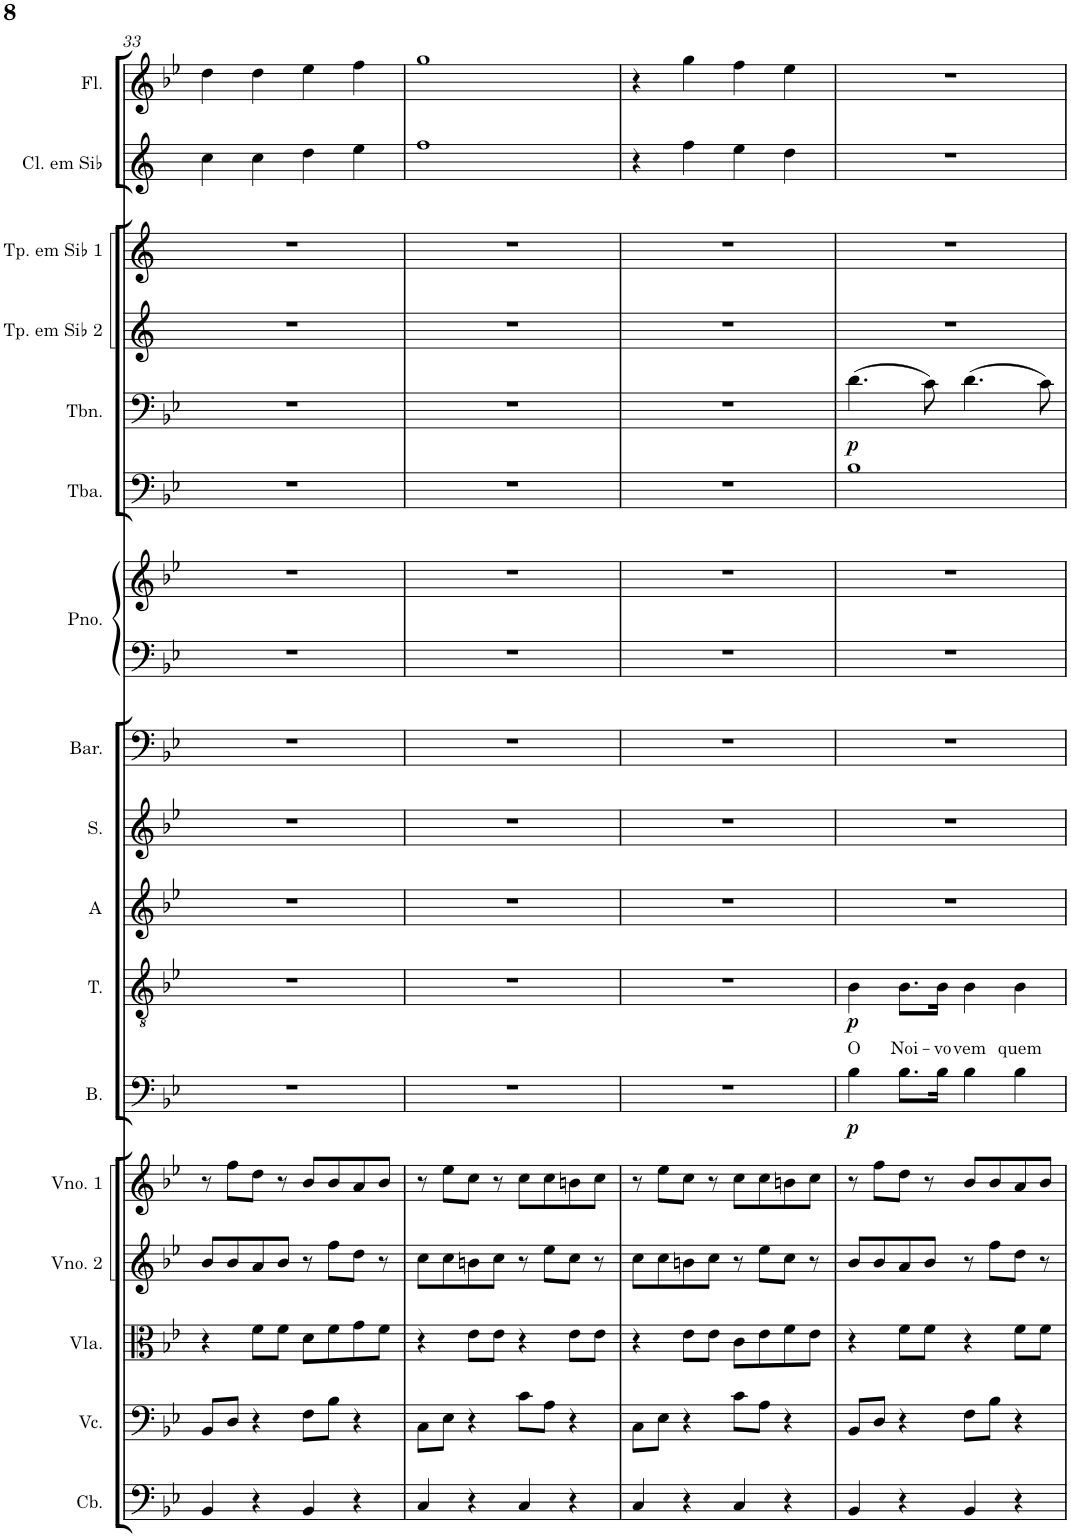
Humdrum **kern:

**kern	**kern	**kern	**kern	**kern	**kern	**dynam	**kern	**text	**dynam	**kern	**kern	**kern	**kern	**kern	**kern	**kern	**dynam	**kern	**kern	**kern	**kern
*part17	*part16	*part15	*part14	*part13	*part12	*part12	*part11	*part11	*part11	*part10	*part9	*part8	*part7	*part7	*part6	*part5	*part5	*part4	*part3	*part2	*part1
*staff18	*staff17	*staff16	*staff15	*staff14	*staff13	*staff13	*staff12	*staff12	*staff12	*staff11	*staff10	*staff9	*staff8	*staff7	*staff6	*staff5	*staff5	*staff4	*staff3	*staff2	*staff1
*I"Contrabaixo	*I"Violoncelo	*I"Viola	*I"Violino 2	*I"Violino 1	*I"Baixo	*	*I"Tenor	*	*	*I"Alto	*I"Soprano	*I"Barítono	*I"Piano	*	*I"Tuba	*I"Trombone	*	*I"Trompete em Sib 2	*I"Trompete em Sib 1	*I"Clarinete em Sib	*I"Flauta Transversal
*I'Cb.	*I'Vc.	*I'Vla.	*I'Vno. 2	*I'Vno. 1	*I'B.	*	*I'T.	*	*	*I'A	*I'S.	*I'Bar.	*I'Pno.	*	*I'Tba.	*I'Tbn.	*	*I'Tp. em Sib 2	*I'Tp. em Sib 1	*I'Cl. em Sib	*I'Fl.
!!LO:PB:g=z
*clefF4	*clefF4	*clefC3	*clefG2	*clefG2	*clefF4	*	*clefGv2	*	*	*clefG2	*clefG2	*clefF4	*clefF4	*clefG2	*clefF4	*clefF4	*	*clefG2	*clefG2	*clefG2	*clefG2
*Trd7c12	*	*	*	*	*	*	*	*	*	*	*	*	*	*	*	*	*	*Trd1c2	*Trd1c2	*Trd1c2	*
*k[b-e-]	*k[b-e-]	*k[b-e-]	*k[b-e-]	*k[b-e-]	*k[b-e-]	*	*k[b-e-]	*	*	*k[b-e-]	*k[b-e-]	*k[b-e-]	*k[b-e-]	*k[b-e-]	*k[b-e-]	*k[b-e-]	*	*k[]	*k[]	*k[]	*k[b-e-]
*M4/4	*M4/4	*M4/4	*M4/4	*M4/4	*M4/4	*	*M4/4	*	*	*M4/4	*M4/4	*M4/4	*M4/4	*M4/4	*M4/4	*M4/4	*	*M4/4	*M4/4	*M4/4	*M4/4
=33	=33	=33	=33	=33	=33	=33	=33	=33	=33	=33	=33	=33	=33	=33	=33	=33	=33	=33	=33	=33	=33
4BB-/	8BB-/L	4r	8b-/L	8r	1r	.	1r	.	.	1r	1r	1r	1r	1r	1r	1r	.	1r	1r	4cc\	4dd\
.	8D/J	.	8b-/	8ff\L	.	.	.	.	.	.	.	.	.	.	.	.	.	.	.	.	.
4r	4r	8f\L	8a/	8dd\J	.	.	.	.	.	.	.	.	.	.	.	.	.	.	.	4cc\	4dd\
.	.	8f\J	8b-/J	8r	.	.	.	.	.	.	.	.	.	.	.	.	.	.	.	.	.
4BB-/	8F\L	8d\L	8r	8b-/L	.	.	.	.	.	.	.	.	.	.	.	.	.	.	.	4dd\	4ee-\
.	8B-\J	8f\	8ff\L	8b-/	.	.	.	.	.	.	.	.	.	.	.	.	.	.	.	.	.
4r	4r	8g\	8dd\J	8a/	.	.	.	.	.	.	.	.	.	.	.	.	.	.	.	4ee\	4ff\
.	.	8f\J	8r	8b-/J	.	.	.	.	.	.	.	.	.	.	.	.	.	.	.	.	.
=34	=34	=34	=34	=34	=34	=34	=34	=34	=34	=34	=34	=34	=34	=34	=34	=34	=34	=34	=34	=34	=34
4C/	8C\L	4r	8cc\L	8r	1r	.	1r	.	.	1r	1r	1r	1r	1r	1r	1r	.	1r	1r	1ff	1gg
.	8E-\J	.	8cc\	8ee-\L	.	.	.	.	.	.	.	.	.	.	.	.	.	.	.	.	.
4r	4r	8e-\L	8bn\	8cc\J	.	.	.	.	.	.	.	.	.	.	.	.	.	.	.	.	.
.	.	8e-\J	8cc\J	8r	.	.	.	.	.	.	.	.	.	.	.	.	.	.	.	.	.
4C/	8c\L	4r	8r	8cc\L	.	.	.	.	.	.	.	.	.	.	.	.	.	.	.	.	.
.	8A\J	.	8ee-\L	8cc\	.	.	.	.	.	.	.	.	.	.	.	.	.	.	.	.	.
4r	4r	8e-\L	8cc\J	8bn\	.	.	.	.	.	.	.	.	.	.	.	.	.	.	.	.	.
.	.	8e-\J	8r	8cc\J	.	.	.	.	.	.	.	.	.	.	.	.	.	.	.	.	.
=35	=35	=35	=35	=35	=35	=35	=35	=35	=35	=35	=35	=35	=35	=35	=35	=35	=35	=35	=35	=35	=35
4C/	8C\L	4r	8cc\L	8r	1r	.	1r	.	.	1r	1r	1r	1r	1r	1r	1r	.	1r	1r	4r	4r
.	8E-\J	.	8cc\	8ee-\L	.	.	.	.	.	.	.	.	.	.	.	.	.	.	.	.	.
4r	4r	8e-\L	8bn\	8cc\J	.	.	.	.	.	.	.	.	.	.	.	.	.	.	.	4ff\	4gg\
.	.	8e-\J	8cc\J	8r	.	.	.	.	.	.	.	.	.	.	.	.	.	.	.	.	.
4C/	8c\L	8c\L	8r	8cc\L	.	.	.	.	.	.	.	.	.	.	.	.	.	.	.	4ee\	4ff\
.	8A\J	8e-\	8ee-\L	8cc\	.	.	.	.	.	.	.	.	.	.	.	.	.	.	.	.	.
4r	4r	8f\	8cc\J	8bn\	.	.	.	.	.	.	.	.	.	.	.	.	.	.	.	4dd\	4ee-\
.	.	8e-\J	8r	8cc\J	.	.	.	.	.	.	.	.	.	.	.	.	.	.	.	.	.
=36	=36	=36	=36	=36	=36	=36	=36	=36	=36	=36	=36	=36	=36	=36	=36	=36	=36	=36	=36	=36	=36
!	!	!	!	!	!	!LO:DY:b	!	!LO:LY:b	!LO:DY:b	!	!	!	!	!	!	!	!LO:DY:b	!	!	!	!
4BB-/	8BB-/L	4r	8b-/L	8r	4B-\	p	4B-\	O	p	1r	1r	1r	1r	1r	1B-	(4.d\	p	1r	1r	1r	1r
.	8D/J	.	8b-/	8ff\L	.	.	.	.	.	.	.	.	.	.	.	.	.	.	.	.	.
!	!	!	!	!	!	!	!	!LO:LY:b	!	!	!	!	!	!	!	!	!	!	!	!	!
4r	4r	8f\L	8a/	8dd\J	8.B-\L	.	8.B-\L	Noi-	.	.	.	.	.	.	.	.	.	.	.	.	.
.	.	8f\J	8b-/J	8r	.	.	.	.	.	.	.	.	.	.	.	8c\)	.	.	.	.	.
!	!	!	!	!	!	!	!	!LO:LY:b	!	!	!	!	!	!	!	!	!	!	!	!	!
.	.	.	.	.	16B-\Jk	.	16B-\Jk	-vo	.	.	.	.	.	.	.	.	.	.	.	.	.
!	!	!	!	!	!	!	!	!LO:LY:b	!	!	!	!	!	!	!	!	!	!	!	!	!
4BB-/	8F\L	4r	8r	8b-/L	4B-\	.	4B-\	vem	.	.	.	.	.	.	.	(4.d\	.	.	.	.	.
.	8B-\J	.	8ff\L	8b-/	.	.	.	.	.	.	.	.	.	.	.	.	.	.	.	.	.
!	!	!	!	!	!	!	!	!LO:LY:b	!	!	!	!	!	!	!	!	!	!	!	!	!
4r	4r	8f\L	8dd\J	8a/	4B-\	.	4B-\	quem	.	.	.	.	.	.	.	.	.	.	.	.	.
.	.	8f\J	8r	8b-/J	.	.	.	.	.	.	.	.	.	.	.	8c\)	.	.	.	.	.
=	=	=	=	=	=	=	=	=	=	=	=	=	=	=	=	=	=	=	=	=	=
*-	*-	*-	*-	*-	*-	*-	*-	*-	*-	*-	*-	*-	*-	*-	*-	*-	*-	*-	*-	*-	*-
